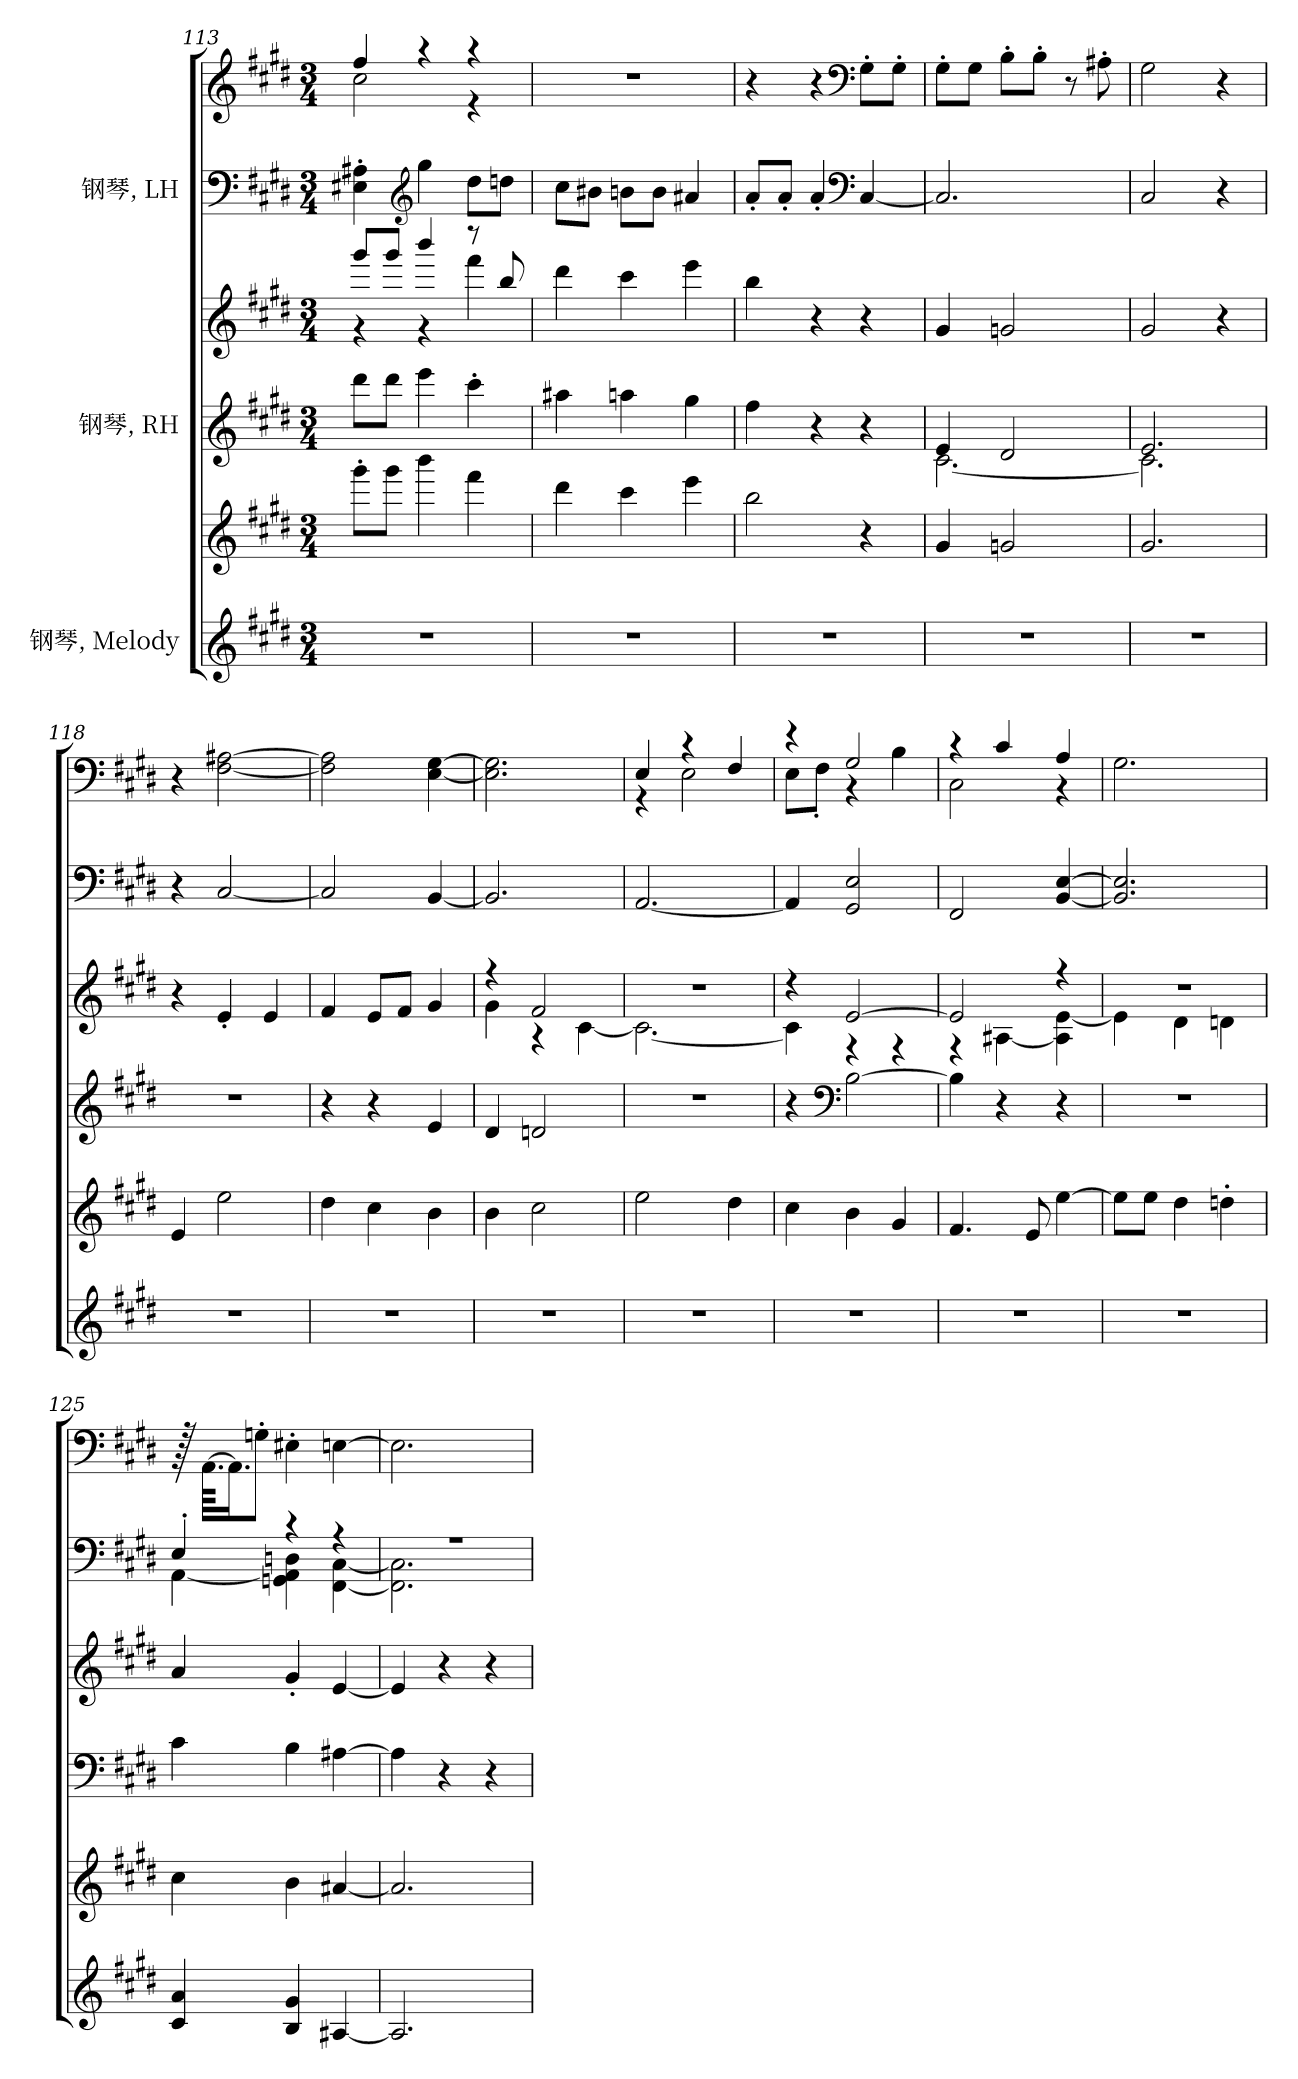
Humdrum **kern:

**kern	**kern	**kern	**kern	**kern	**kern
*part3	*part3	*part2	*part2	*part1	*part1
*staff6	*staff5	*staff4	*staff3	*staff2	*staff1
*I"钢琴, Melody	*	*I"钢琴, RH	*	*I"钢琴, LH	*
!!LO:LB:g=z
*clefG2	*clefG2	*clefG2	*clefG2	*clefF4	*clefG2
*k[f#c#g#d#]	*k[f#c#g#d#]	*k[f#c#g#d#]	*k[f#c#g#d#]	*k[f#c#g#d#]	*k[f#c#g#d#]
*M3/4	*M3/4	*M3/4	*M3/4	*M3/4	*M3/4
=113	=113	=113	=113	=113	=113
*	*	*	*^	*	*^
2.r	8ggg#'\L	8ddd#\L	8ggg#/L	4r	4E#X\' 4A#X\'	4ff#/	2cc#\
.	8ggg#\J	8ddd#\J	8ggg#/J	.	.	.	.
*	*	*	*	*	*clefG2	*	*
.	4bbb\	4eee\	4bbb/	4r	4gg#\	4r	.
.	4fff#\	4ccc#'\	8r	4fff#\	8dd#\L	4r	4r
.	.	.	8bb/	.	8ddn\J	.	.
*	*	*	*v	*v	*	*v	*v
=114	=114	=114	=114	=114	=114
2.r	4ddd#\	4aa#X\	4ddd#\	8cc#\L	2.r
.	.	.	.	8b#X\J	.
.	4ccc#\	4aan\	4ccc#\	8bn\L	.
.	.	.	.	8b\J	.
.	4eee\	4gg#\	4eee\	4a#X/	.
=115	=115	=115	=115	=115	=115
2.r	2bb\	4ff#\	4bb\	8a'/L	4r
.	.	.	.	8a'/J	.
.	.	4r	4r	4a'/	4r
*	*	*	*	*clefF4	*clefF4
.	4r	4r	4r	[4C#/	8G#'\L
.	.	.	.	.	8G#'\J
=116	=116	=116	=116	=116	=116
*	*	*^	*	*	*
2.r	4g#/	4e/	[2.c#\	4g#/	2.C#/]	8G#'\L
.	.	.	.	.	.	8G#\J
.	2gn/	2d#/	.	2gn/	.	8B'\L
.	.	.	.	.	.	8B'\J
.	.	.	.	.	.	8r
.	.	.	.	.	.	8A#X'\
=117	=117	=117	=117	=117	=117	=117
2.r	2.g#/	2.e/	2.c#\]	2g#/	2C#/	2G#\
.	.	.	.	4r	4r	4r
*	*	*v	*v	*	*	*
!!LO:PB:g=z
=118	=118	=118	=118	=118	=118
2.r	4e/	2.r	4r	4r	4r
.	2ee\	.	4e'/	[2C#/	[2F#\ [2A#X\
.	.	.	4e/	.	.
=119	=119	=119	=119	=119	=119
2.r	4dd#\	4r	4f#/	2C#/]	2F#\] 2A#\]
.	4cc#\	4r	8e/L	.	.
.	.	.	8f#/J	.	.
.	4b\	4e/	4g#/	[4BB/	[4E\ [4G#\
=120	=120	=120	=120	=120	=120
*	*	*	*^	*	*
2.r	4b\	4d#/	4r	4g#\	2.BB/]	2.E\] 2.G#\]
.	2cc#\	2dn/	2f#/	4r	.	.
.	.	.	.	[4c#\	.	.
=121	=121	=121	=121	=121	=121	=121
*	*	*	*	*	*	*^
2.r	2ee\	2.r	2.r	2.c#\_	[2.AA/	4E/	4r
.	.	.	.	.	.	4r	2E\
.	4dd#\	.	.	.	.	4F#/	.
=122	=122	=122	=122	=122	=122	=122	=122
2.r	4cc#\	4r	4r	4c#\]	4AA/]	4r	8E\L
.	.	.	.	.	.	.	8F#'\J
*	*	*clefF4	*	*	*	*	*
.	4b\	[2B\	[2e/	4r	2GG#/ 2E/	2G#/	4r
.	4g#/	.	.	4r	.	.	4B\
=123	=123	=123	=123	=123	=123	=123	=123
2.r	4.f#/	4B\]	2e/]	4r	2FF#/	4r	2C#\
.	.	4r	.	[4A#X\	.	4c#/	.
.	8e/	.	.	.	.	.	.
.	[4ee\	4r	4r	4A#\] [4e\	[4BB/ [4E/	4A/	4r
*	*	*	*	*	*	*v	*v
=124	=124	=124	=124	=124	=124	=124
2.r	8ee\L]	2.r	2.r	4e\]	2.BB/] 2.E/]	2.G#\
.	8ee\J	.	.	.	.	.
.	4dd#\	.	.	4d#\	.	.
.	4ddn'\	.	.	4dn\	.	.
*	*	*	*v	*v	*	*
!!LO:LB:g=z
=125	=125	=125	=125	=125	=125
*	*	*	*	*^	*
4c#/ 4a/	4cc#\	4c#\	4a/	4E'/	[4AA\	128r
.	.	.	.	.	.	[64.AA\KKLL
.	.	.	.	.	.	16.AA\J]
.	.	.	.	.	.	8Gn'\J
4B/ 4g#/	4b\	4B\	4g#'/	4r	4GGn\ 4AA\] 4Dn\	4E#X'\
[4A#X/	[4a#X/	[4A#X\	[4e/	4r	[4FF#\ [4C#\	[4En\
=126	=126	=126	=126	=126	=126	=126
2.A#/]	2.a#/]	4A#\]	4e/]	2.r	2.FF#\] 2.C#\]	2.E\]
.	.	4r	4r	.	.	.
.	.	4r	4r	.	.	.
*	*	*	*	*v	*v	*
=	=	=	=	=	=
*-	*-	*-	*-	*-	*-
